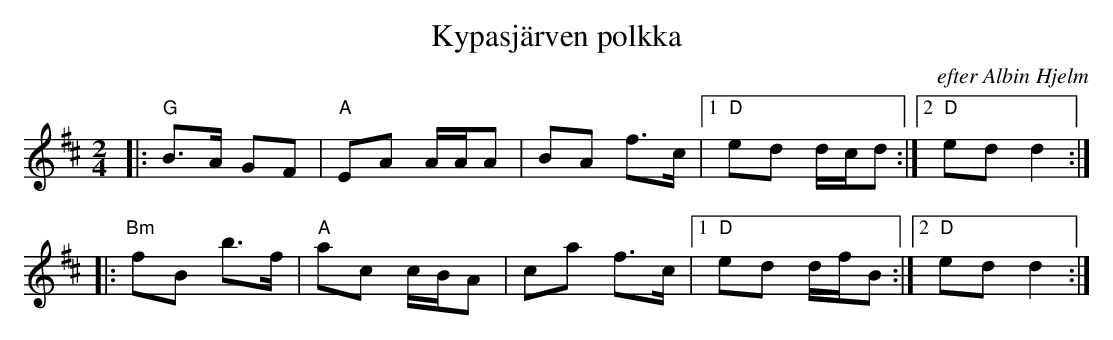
X:1
T: Kypasj\"arven polkka
O: efter Albin Hjelm
M: 2/4
L: 1/16
K: D
|: "G"B3A G2F2 | "A"E2A2 AAA2 | B2A2 f3c |1 "D"e2d2 dcd2 :|2 "D"e2d2 d4 :|
|: "Bm"f2B2 b3f | "A"a2c2 cBA2 | c2a2 f3c |1 "D"e2d2 dfB2 :|2 "D"e2d2 d4 :|
